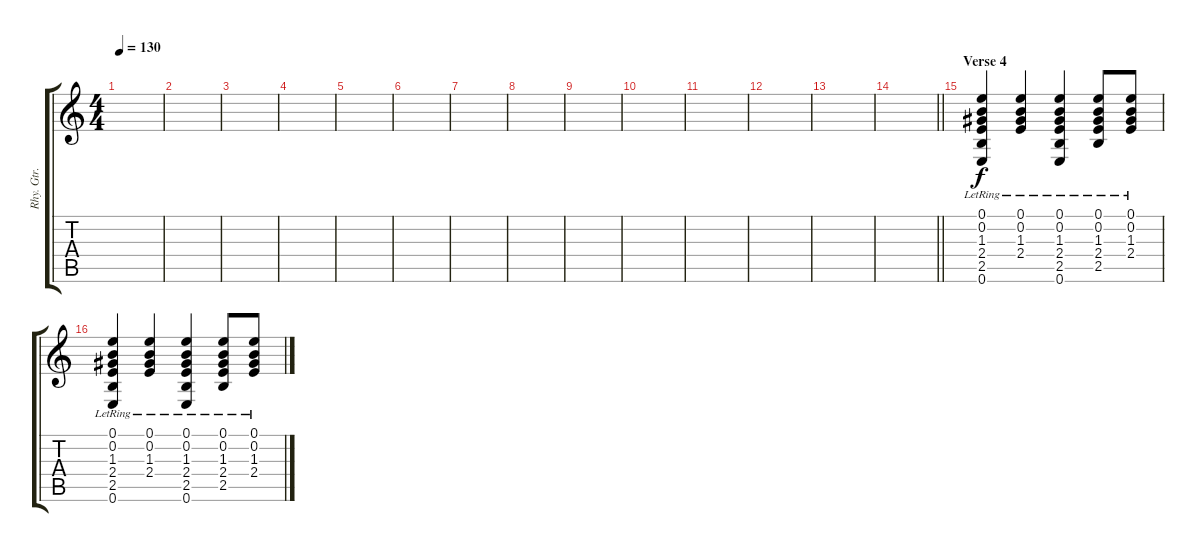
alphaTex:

\track ("Rhy. Gtr. 2" "Rhy. Gtr. ") {instrument acousticguitarsteel}
\staff {score tabs}
\tuning (E4 B3 G3 D3 A2 E2) {hide}
\ts (4 4)
\tempo 130
\clef g2
\ks c
|
|
|
|
|
|
|
|
|
|
|
|
|
\barLineRight lightlight
|
\section ("" "Verse 4")
(0.1{lr} 0.2{lr} 1.3{lr} 2.4{lr} 2.5{lr} 0.6{lr}).4 (0.1{lr} 0.2{lr} 1.3{lr} 2.4{lr}).4 (0.1{lr} 0.2{lr} 1.3{lr} 2.4{lr} 2.5{lr} 0.6{lr}).4 (0.1{lr} 0.2{lr} 1.3{lr} 2.4{lr} 2.5{lr}).8 (0.1{lr} 0.2{lr} 1.3{lr} 2.4{lr}).8 |
(0.1{lr} 0.2{lr} 1.3{lr} 2.4{lr} 2.5{lr} 0.6{lr}).4 (0.1{lr} 0.2{lr} 1.3{lr} 2.4{lr}).4 (0.1{lr} 0.2{lr} 1.3{lr} 2.4{lr} 2.5{lr} 0.6{lr}).4 (0.1{lr} 0.2{lr} 1.3{lr} 2.4{lr} 2.5{lr}).8 (0.1{lr} 0.2{lr} 1.3{lr} 2.4{lr}).8
